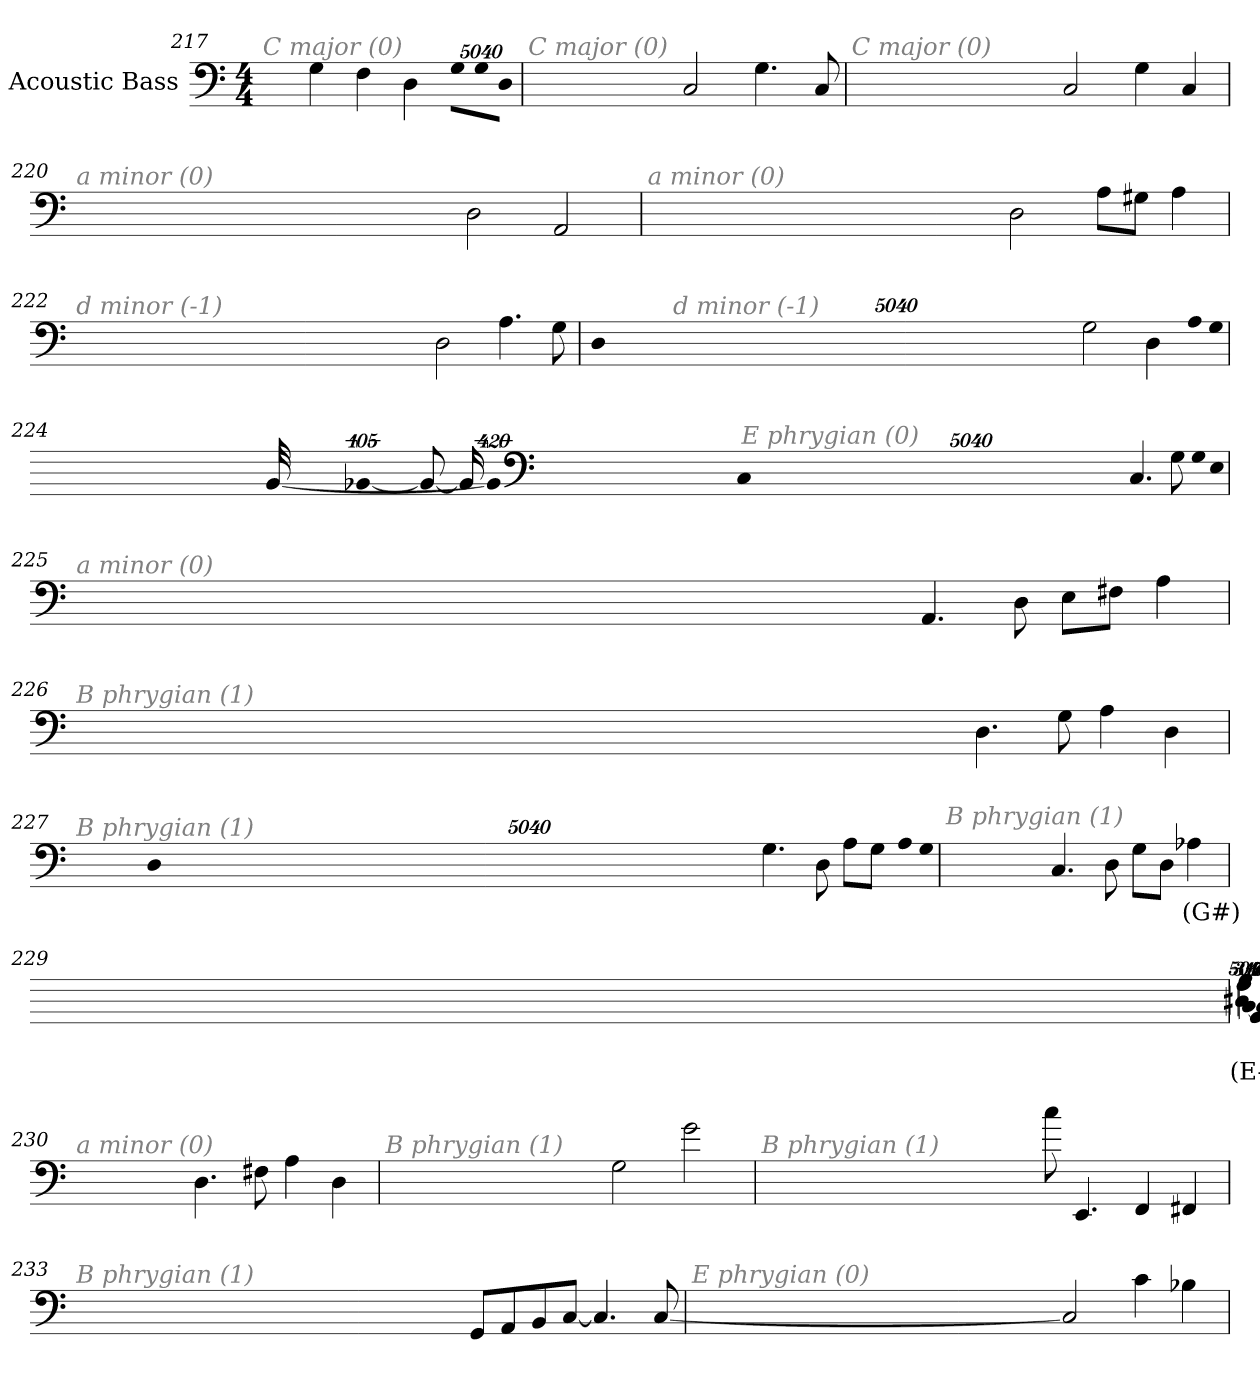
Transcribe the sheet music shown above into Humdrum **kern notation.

**kern	**text
*part1	*part1
*staff1	*staff1
*I"Acoustic Bass	*
*clefF4	*
*ITrd7c12	*
*k[]	*
*C:	*
*M4/4	*
=217	=217
!LO:TX:i:color=#808080:t=C major (0)	!
4GG	.
4FF	.
4DD	.
!LO:N:vis=8	!
40320%3347GGL	.
!LO:N:vis=8	!
40320%3347GG	.
!LO:N:vis=8	!
40320%3347DDJ	.
=218	=218
!LO:TX:i:color=#808080:t=C major (0)	!
2CC	.
4.GG	.
8CC	.
=219	=219
!LO:TX:i:color=#808080:t=C major (0)	!
2CC	.
4GG	.
4CC	.
=220	=220
!LO:TX:i:color=#808080:t=a minor (0)	!
2DD	.
2AAA	.
=221	=221
!LO:TX:i:color=#808080:t=a minor (0)	!
2DD	.
8AAL	.
8GG#XJ	.
4AA	.
=222	=222
!LO:TX:i:color=#808080:t=d minor (-1)	!
2DD	.
4.AA	.
8GG	.
=223	=223
!LO:TX:i:color=#808080:t=d minor (-1)	!
2GG	.
4DD	.
!LO:N:vis=8	!
40320%3347AAL	.
!LO:N:vis=8	!
40320%3347GG	.
!LO:N:vis=8	!
40320%3347DDJ	.
=224	=224
!LO:TX:i:color=#808080:t=E phrygian (0)	!
4.CC	.
8GG	.
!LO:N:vis=8	!
40320%3347GGL	.
!LO:N:vis=8	!
40320%3347EE	.
!LO:N:vis=8	!
40320%3347CCJ	.
!LO:N:vis=1024	!
[13440%13BBB-X	.
8BBB-_	.
16BBB-_	.
32BBB-_	.
!LO:N:vis=1024%31	!
13440%407BBB-]	.
=225	=225
!LO:TX:i:color=#808080:t=a minor (0)	!
4.AAA	.
8DD	.
8EEL	.
8FF#XJ	.
4AA	.
=226	=226
!LO:TX:i:color=#808080:t=B phrygian (1)	!
4.DD	.
8GG	.
4AA	.
4DD	.
=227	=227
!LO:TX:i:color=#808080:t=B phrygian (1)	!
4.GG	.
8DD	.
8AAL	.
8GGJ	.
!LO:N:vis=8	!
40320%3347AAL	.
!LO:N:vis=8	!
40320%3347GG	.
!LO:N:vis=8	!
40320%3347DDJ	.
=228	=228
!LO:TX:i:color=#808080:t=B phrygian (1)	!
4.CC	.
8DD	.
8GGL	.
8DDJ	.
4AA-Xi	(G#)
=229	=229
!LO:TX:i:color=#808080:t=e minor (1)	!
8AAL	.
8GGJ	.
!LO:N:vis=8	!
40320%3347GGL	.
!LO:N:vis=8	!
40320%3347DD#Xi	(E-)
!LO:N:vis=8	!
40320%3347AAAJ	.
!LO:N:vis=1024	!
[13440%13CC	.
16CC_	.
64CC_	.
!LO:N:vis=256	!
20160%79CC]	.
!LO:N:vis=4	!
20160%3347CC#X	.
[16EEn	.
64EE_	.
!LO:N:vis=256.	!
10080%59EE_	.
8EE_	.
32EE_	.
128EE_	.
!LO:N:vis=512	!
40320%79EE]	.
=230	=230
!LO:TX:i:color=#808080:t=a minor (0)	!
4.DD	.
8FF#X	.
4AA	.
4DD	.
=231	=231
!LO:TX:i:color=#808080:t=B phrygian (1)	!
2GG	.
2G	.
=232	=232
!LO:TX:i:color=#808080:t=B phrygian (1)	!
8c	.
4.EEE	.
4FFF	.
4FFF#X	.
=233	=233
!LO:TX:i:color=#808080:t=B phrygian (1)	!
8GGGL	.
8AAA	.
8BBB	.
[8CCJ	.
4.CC]	.
[8CC	.
=234	=234
!LO:TX:i:color=#808080:t=E phrygian (0)	!
2CC]	.
4C	.
4BB-X	.
=	=
*-	*-
